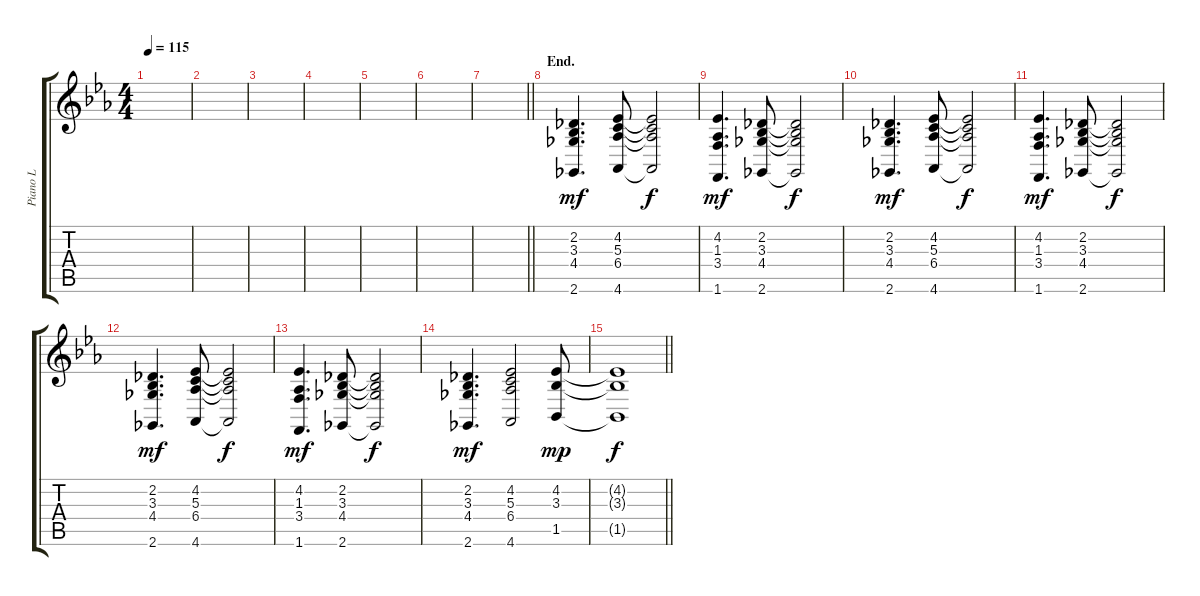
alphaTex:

\track ("Piano L" "Piano L") {instrument acousticgrandpiano}
\staff {score tabs}
\tuning (E4 B3 G3 D3 A2 E2) {hide}
\ts (4 4)
\tempo 115
\clef g2
\ks eb
|
|
|
|
|
|
\barLineRight lightlight
|
\section ("" "End.")
(2.2 3.3 4.4 2.6).4{d dy mf} (4.2 5.3 6.4 4.6).8 (4.2{t} 5.3{t} 6.4{t} 4.6{t}).2{dy f} |
(4.2 1.3 3.4 1.6).4{d dy mf} (2.2 3.3 4.4 2.6).8 (2.2{t} 3.3{t} 4.4{t} 2.6{t}).2{dy f} |
(2.2 3.3 4.4 2.6).4{d dy mf} (4.2 5.3 6.4 4.6).8 (4.2{t} 5.3{t} 6.4{t} 4.6{t}).2{dy f} |
(4.2 1.3 3.4 1.6).4{d dy mf} (2.2 3.3 4.4 2.6).8 (2.2{t} 3.3{t} 4.4{t} 2.6{t}).2{dy f} |
(2.2 3.3 4.4 2.6).4{d dy mf} (4.2 5.3 6.4 4.6).8 (4.2{t} 5.3{t} 6.4{t} 4.6{t}).2{dy f} |
(4.2 1.3 3.4 1.6).4{d dy mf} (2.2 3.3 4.4 2.6).8 (2.2{t} 3.3{t} 4.4{t} 2.6{t}).2{dy f} |
(2.2 3.3 4.4 2.6).4{d dy mf} (4.2 5.3 6.4 4.6).2 (4.2 3.3 1.5).8{dy mp} |
\barLineRight lightlight
(4.2{t} 3.3{t} 1.5{t}).1{dy f}
